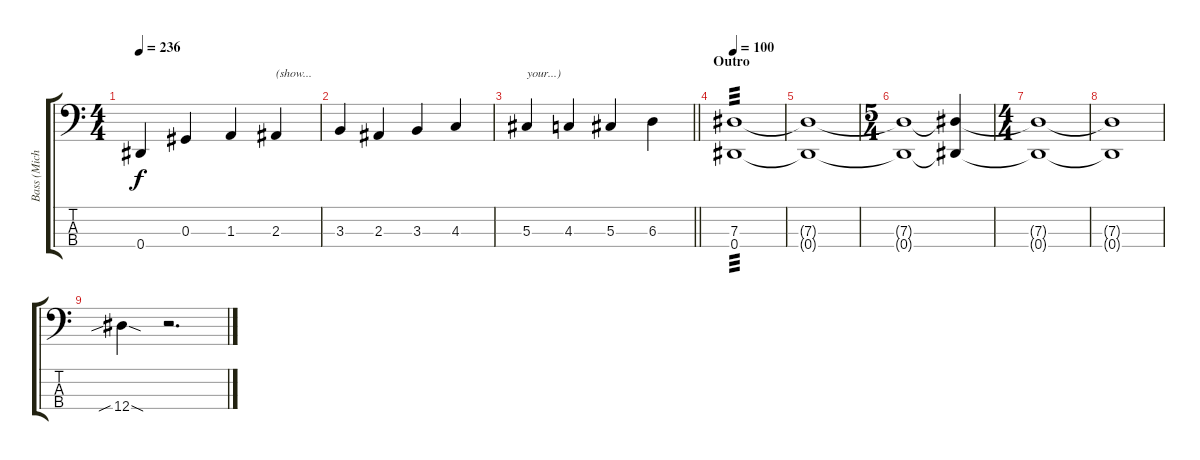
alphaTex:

\track ("Bass (Michael Anthony)" "Bass (Mich") {instrument electricbassfinger}
\staff {score tabs}
\tuning (Gb2 Db2 Ab1 Eb1) {hide}
\ts (4 4)
\tempo 236
\clef f4
\ks c
0.4.4{dy f} 0.3.4 1.3.4 2.3.4{txt "(show..."} |
3.3.4 2.3.4 3.3.4 4.3.4 |
\barLineRight lightlight
5.3.4{txt "your...)"} 4.3.4 5.3.4 6.3.4 |
\section ("" "Outro")
\tempo 100
(7.3 0.4).1{tp 3} |
(7.3{t} 0.4{t}).1 |
\ts (5 4)
(7.3{t} 0.4{t}).1 (7.3{t} 0.4{t}).4 |
\ts (4 4)
(7.3{t} 0.4{t}).1 |
(7.3{t} 0.4{t}).1 |
12.4{sib sod}.4 r.2{d}
